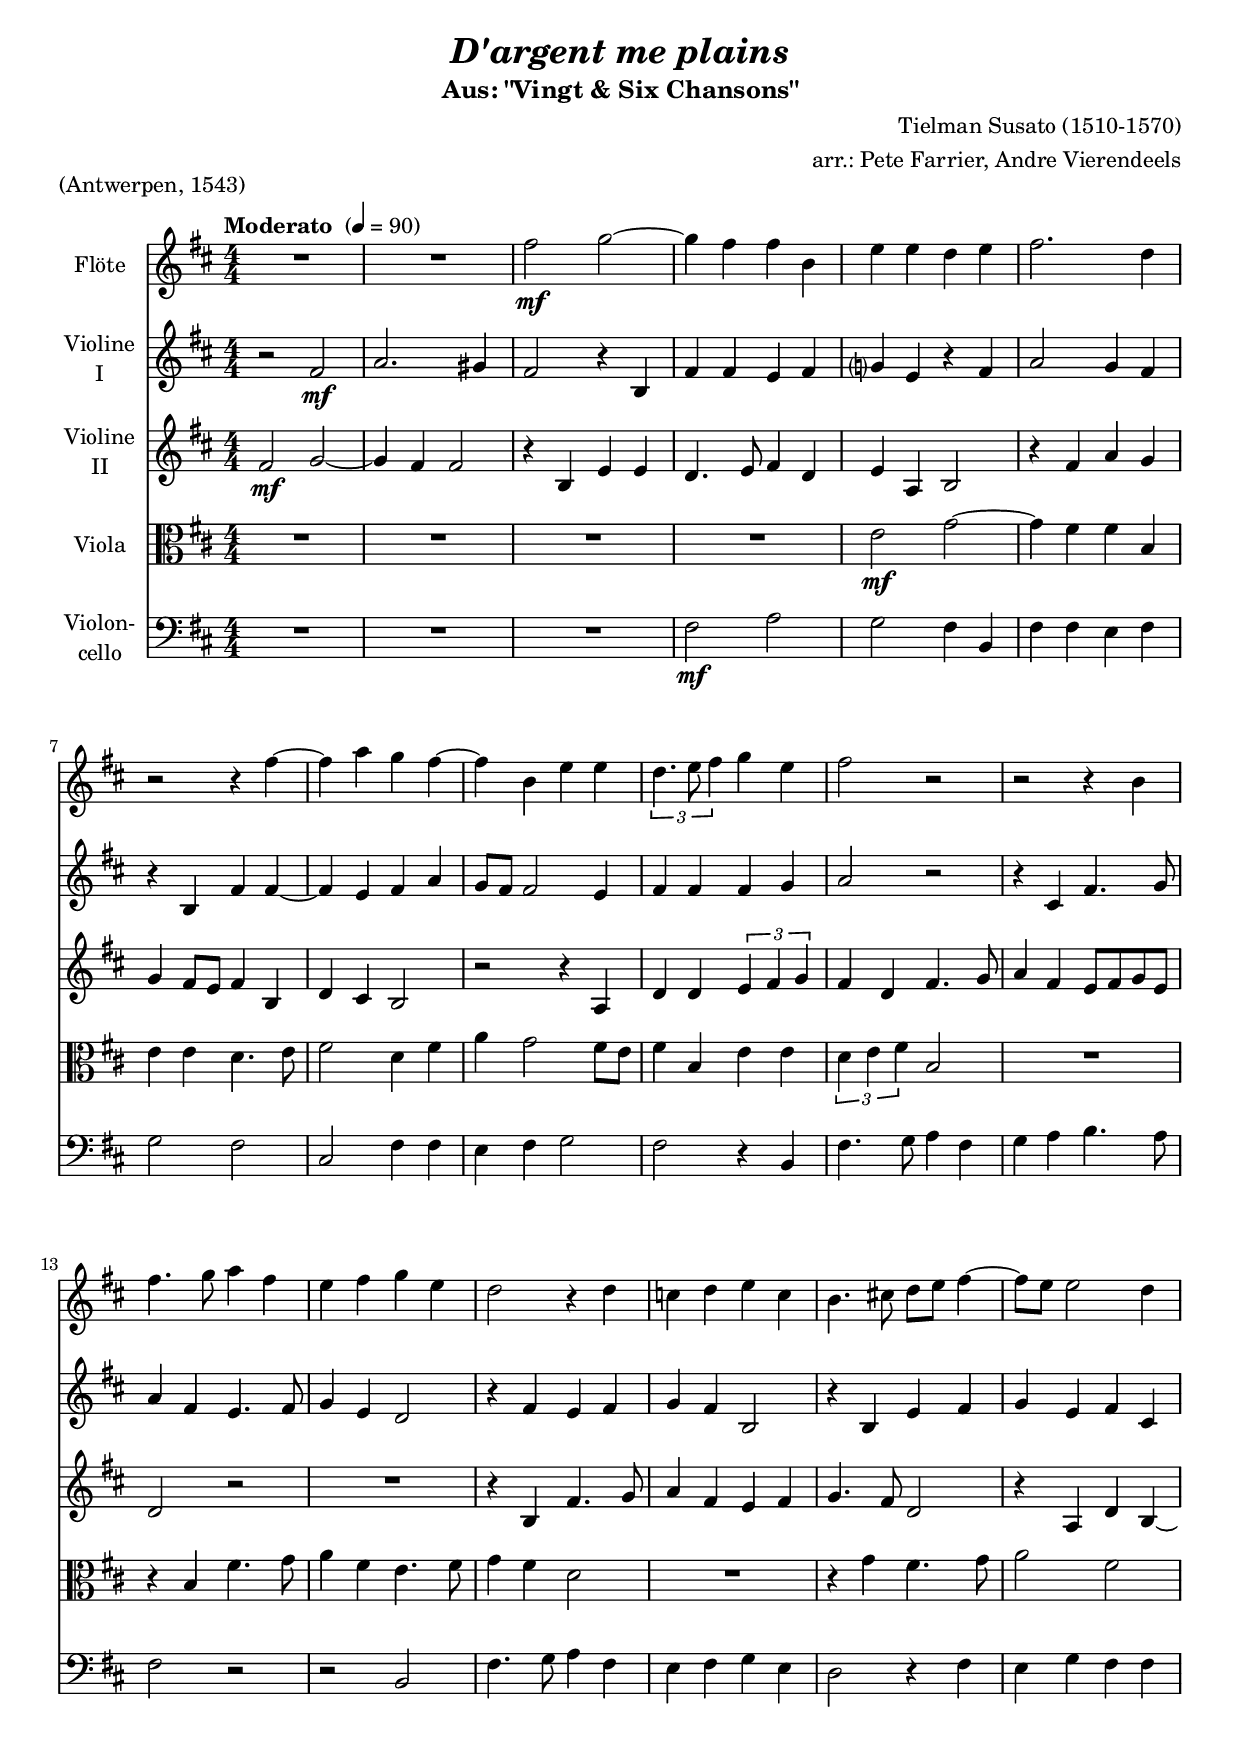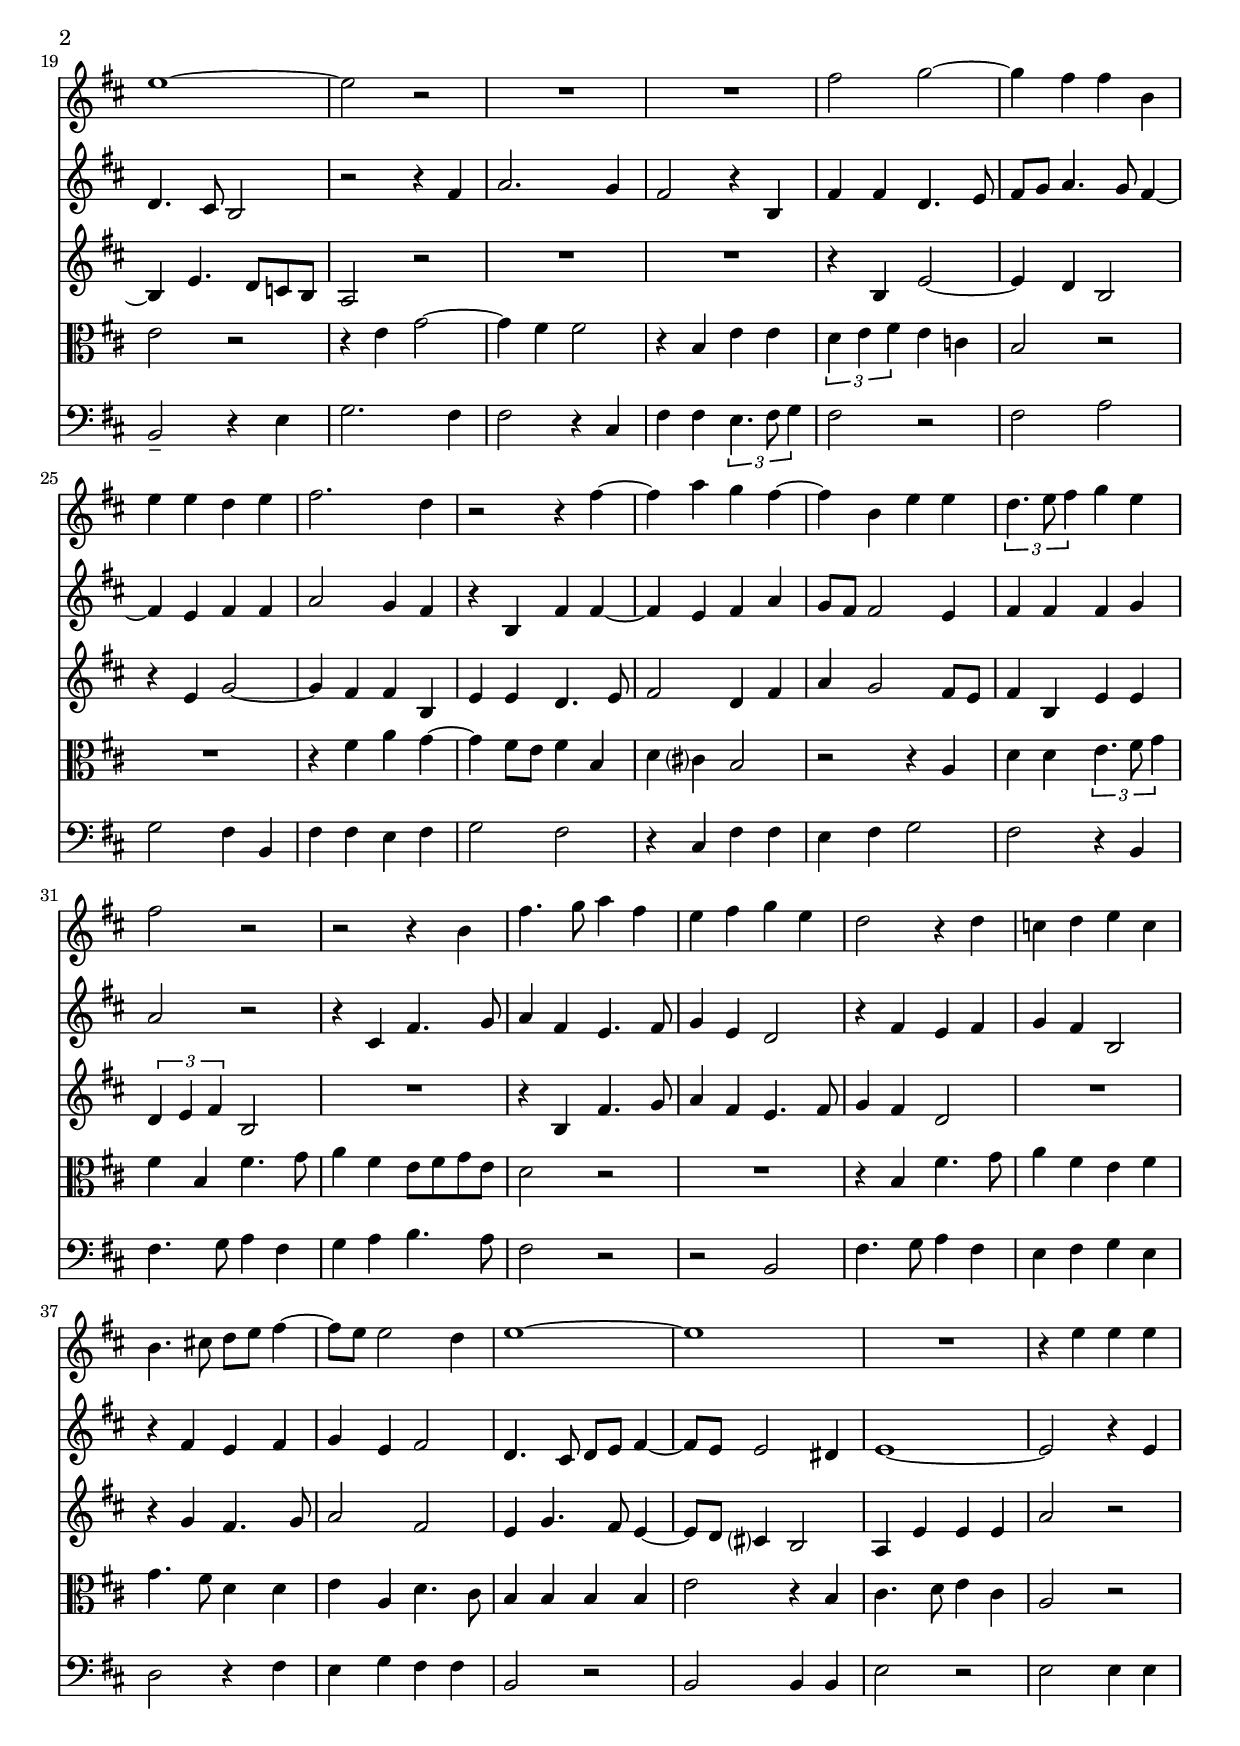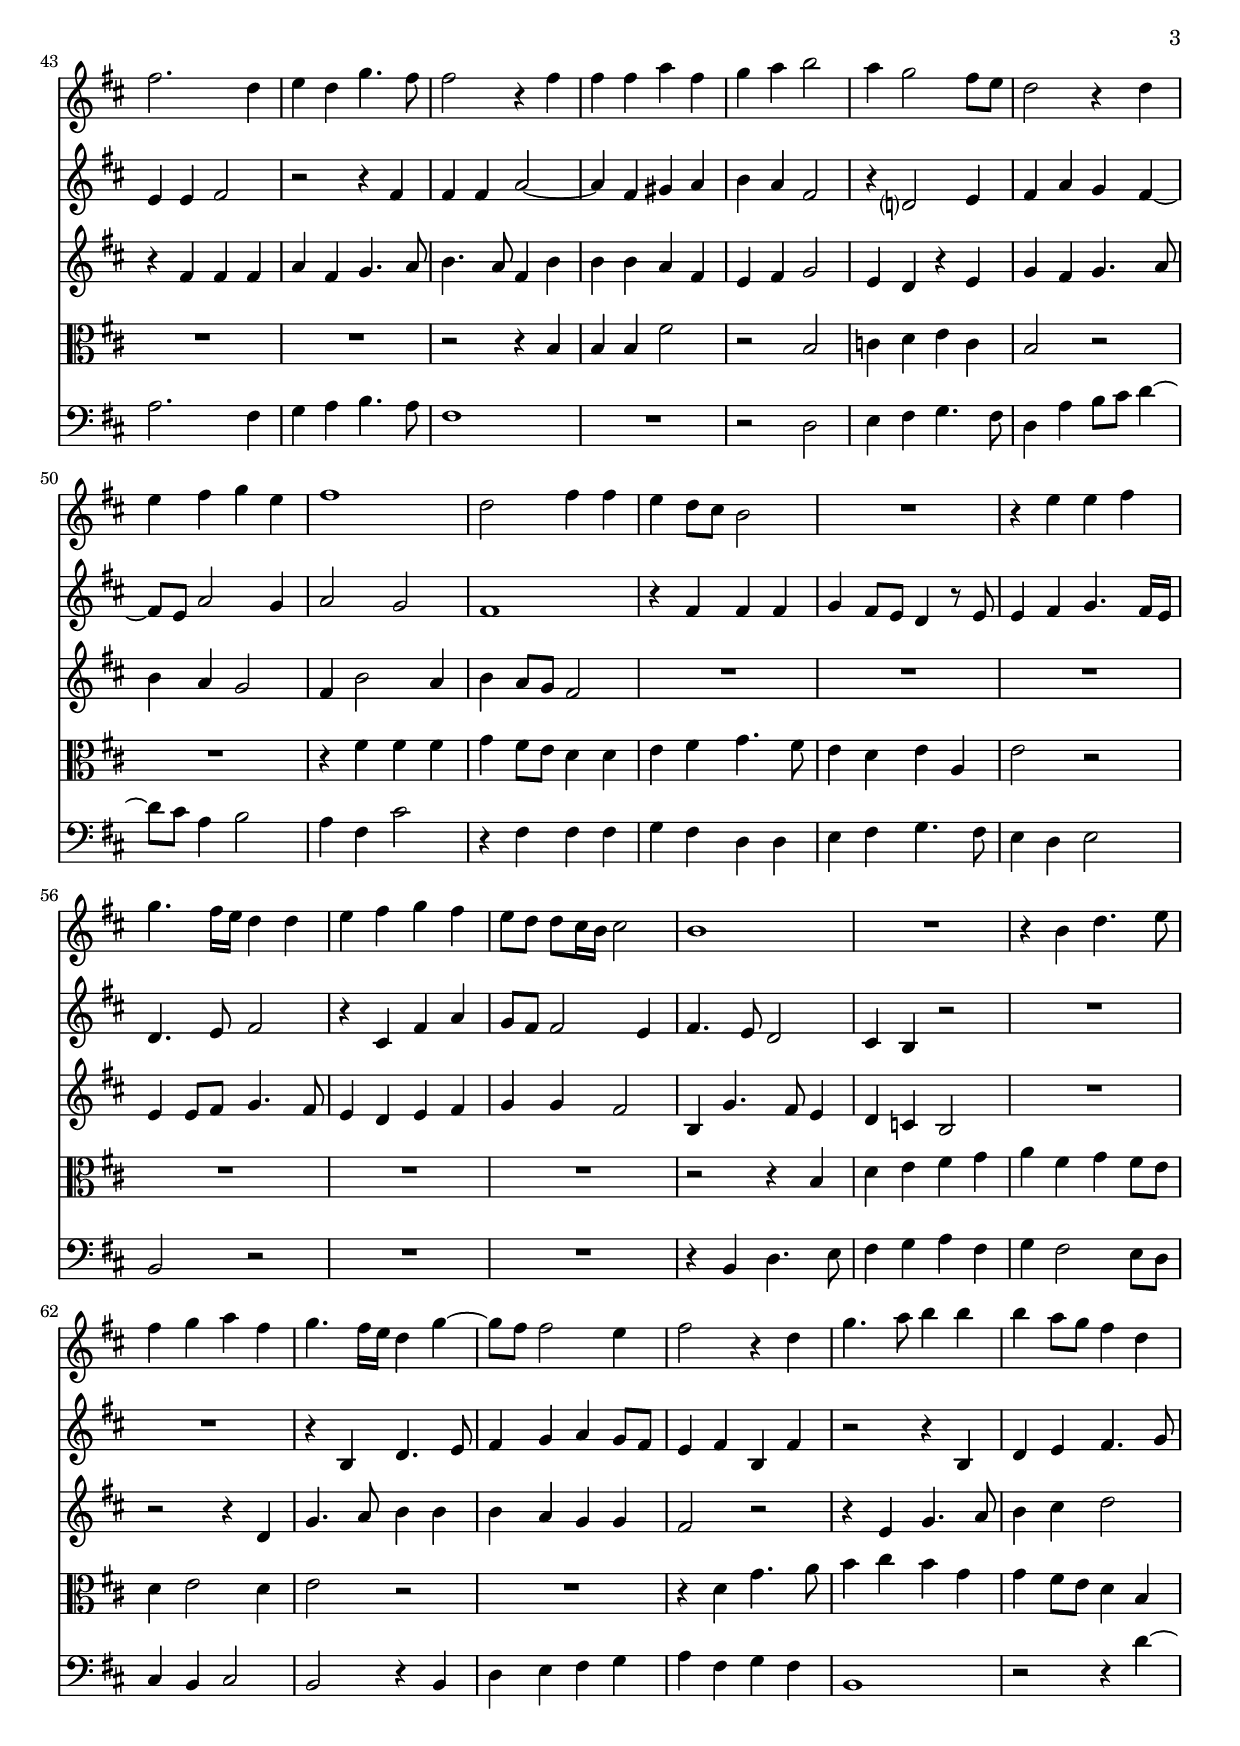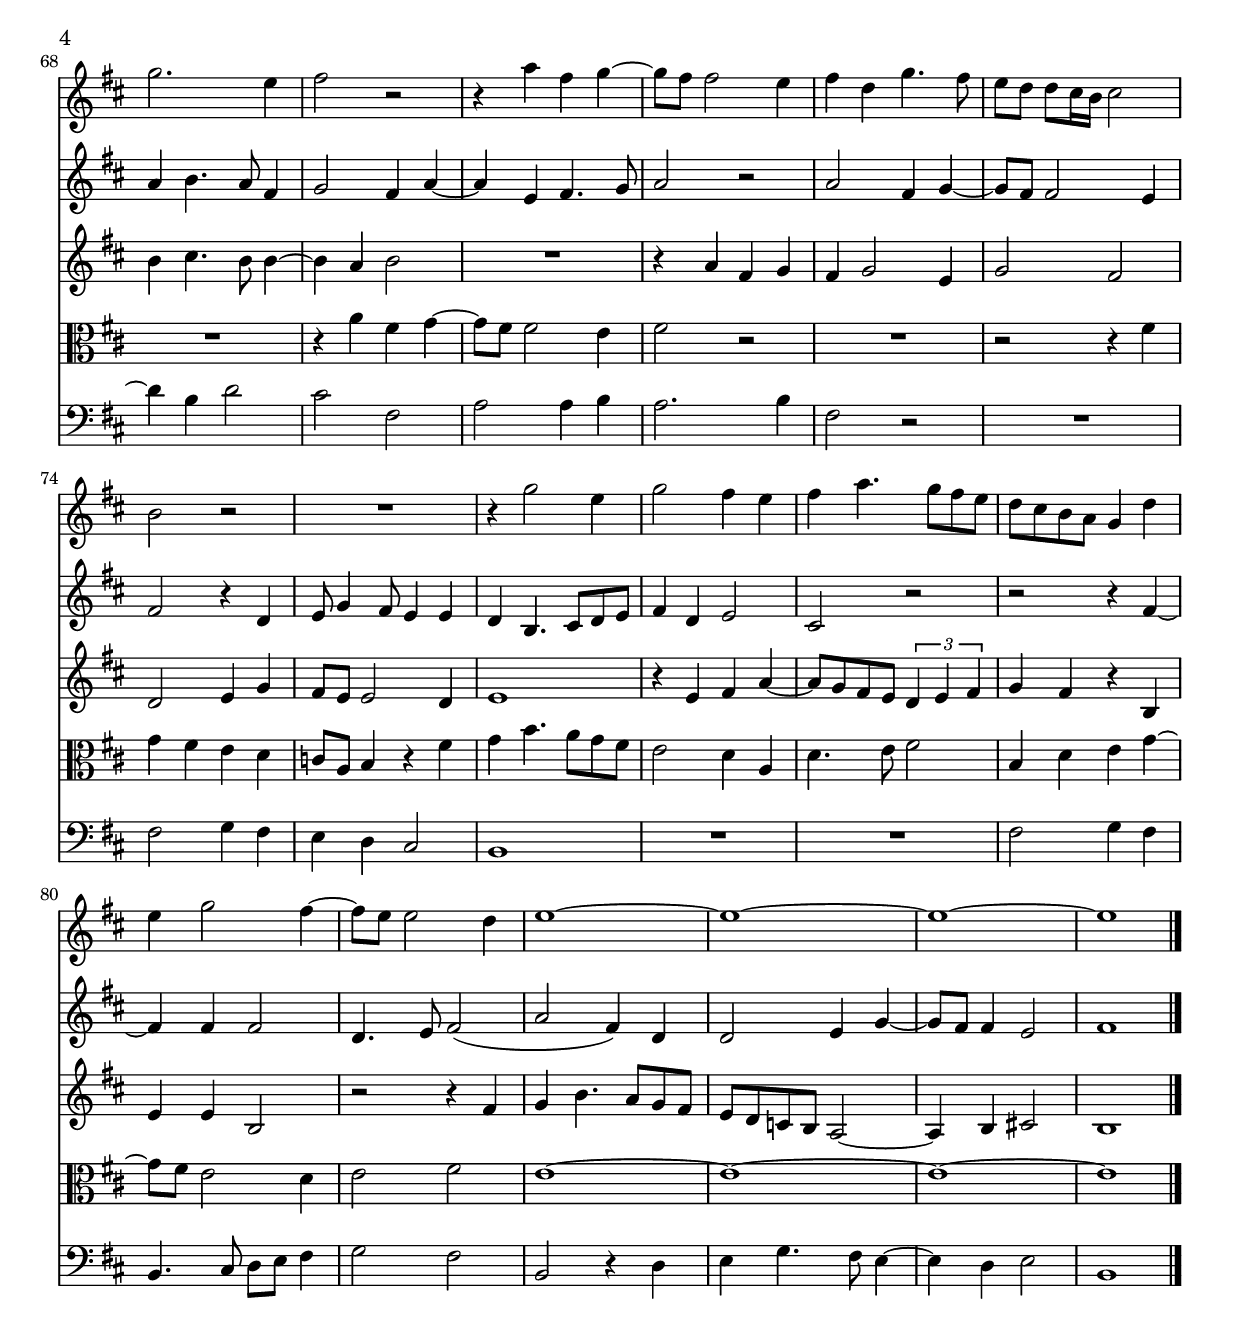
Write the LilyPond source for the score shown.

\version "2.14.2"
\include "deutsch.ly"

#(set-global-staff-size 19.15)

\header {
  title     = \markup \bold \italic "D'argent me plains"
  subtitle  = "Aus: \"Vingt & Six Chansons\""
  composer  = "Tielman Susato (1510-1570)"
  arranger  = "arr.: Pete Farrier, Andre Vierendeels"
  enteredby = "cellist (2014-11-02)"
  piece     = "(Antwerpen, 1543)"
}

voiceconsts = {
  \key f \major
  \time 4/4
  \tempo "Moderato " 4=90
  \numericTimeSignature
  \compressFullBarRests
  \set tupletSpannerDuration = #(ly:make-moment 1 2)
}

mifl = "clarinet"
mist = "string ensemble 1"
miba = "drawbar organ"

va = \relative c'' {
   \voiceconsts

   R1*2
   a2\mf b~
   b4 a a d,

   g g f g
   a2. f4
   r2 r4 a~
   a c b a~

   a d, g g
   \times 2/3 { f4. g8 a4 } b g
   a2 r

   r r4 d,
   a'4. b8 c4 a
   g a b g
   f2 r4 f

   es f g es
   d4. e!8 f g a4~
   a8 g g2 f4
   g1~

   g2 r
   R1*2
   a2 b~

   b4 a a d,
   g g f g
   a2. f4
   r2 r4 a~

   a c b a~
   a d, g g
   \times 2/3 { f4. g8 a4 } b g

   a2 r
   r r4 d,
   a'4. b8 c4 a

   g a b g
   f2 r4 f
   es f g es
   d4. e!8 f g a4~

   a8 g g2 f4
   g1~
   g
   R1

   r4 g g g
   a2. f4
   g f b4. a8
   a2 r4 a

   a a c a
   b c d2
   c4 b2 a8 g
   f2 r4 f

   g a b g
   a1
   f2 a4 a
   g f8 e d2

   R1
   r4 g g a
   b4. a16 g f4 f
   g a b a

   g8 f f e16 d e2
   d1
   R1
   r4 d f4. g8

   a4 b c a
   b4. a16 g f4 b~
   b8 a a2 g4

   a2 r4 f
   b4. c8 d4 d
   d c8 b a4 f
   b2. g4

   a2 r
   r4 c a b~
   b8 a a2 g4
   a f b4. a8

   g f f e16 d e2
   d r
   R1
   r4 b'2 g4

   b2 a4 g
   a c4. b8 a g
   f e d c b4 f'
   g b2 a4~

   a8 g g2 f4
   g1~
   g~
   g~
   g \bar "|."
}

vb = \relative c' {
   \voiceconsts

   r2 a\mf
   c2. h4
   a2 r4 d,
   a' a g a

   b? g r a
   c2 b4 a
   r d, a' a~
   a g a c

   b8 a a2 g4
   a a a b
   c2 r

   r4 e, a4. b8
   c4 a g4. a8
   b4 g f2
   r4 a g a

   b a d,2
   r4 d g a
   b g a e
   f4. e8 d2

   r r4 a'
   c2. b4
   a2 r4 d,
   a' a f4. g8

   a b c4. b8 a4~
   a g a a
   c2 b4 a
   r d, a' a~

   a g a c
   b8 a a2 g4
   a a a b

   c2 r
   r4 e, a4. b8
   c4 a g4. a8

   b4 g f2
   r4 a g a
   b a d,2
   r4 a' g a

   b g a2
   f4. e8 f g a4~
   a8 g g2 fis4
   g1~

   g2 r4 g
   g g a2
   r r4 a
   a a c2~

   c4 a h c
   d c a2
   r4 f?2 g4
   a c b a~

   a8 g c2 b4
   c2 b
   a1
   r4 a a a

   b a8 g f4 r8 g
   g4 a b4. a16 g
   f4. g8 a2
   r4 e4 a c

   b8 a a2 g4
   a4. g8 f2
   e4 d r2

   R1*2
   r4 d f4. g8
   a4 b c b8 a

   g4 a d, a'
   r2 r4 d,
   f g a4. b8
   c4 d4. c8 a4

   b2 a4 c~
   c g a4. b8
   c2 r
   c a4 b~

   b8 a a2 g4
   a2 r4 f
   g8 b4 a8 g4 g
   f d4. e8 f g

   a4 f g2
   e r
   r r4 a~
   a a a2

   f4. g8 a2(
   c a4) f
   f2 g4 b~
   b8 a a4 g2
   a1 \bar "|."
}

vc = \relative c' {
   \voiceconsts

   a2\mf b~
   b4 a a2
   r4 d, g g
   f4. g8 a4 f

   g c, d2
   r4 a' c b
   b a8 g a4 d,
   f e d2

   r r4 c
   f f \times 2/3 { g a b }
   a f a4. b8

   c4 a g8 a b g
   f2 r
   R1
   r4 d a'4. b8

   c4 a g a
   b4. a8 f2
   r4 c f d~
   d g4. f8 es d

   c2 r
   R1*2
   r4 d g2~

   g4 f d2
   r4 g b2~
   b4 a a d,
   g g f4. g8

   a2 f4 a
   c b2 a8 g
   a4 d, g g

   \times 2/3 { f g a } d,2
   R1
   r4 d a'4. b8

   c4 a g4. a8
   b4 a f2
   R1
   r4 b a4. b8

   c2 a
   g4 b4. a8 g4~
   g8 f e?4 d2
   c4 g' g g

   c2 r
   r4 a a a
   c a b4. c8
   d4. c8 a4 d

   d d c a
   g a b2
   g4 f r g
   b a b4. c8

   d4 c b2
   a4 d2 c4
   d c8 b a2

   R1*3
   g4 g8 a b4. a8
   g4 f g a

   b b a2
   d,4 b'4. a8 g4
   f es d2
   R1

   r2 r4 f
   b4. c8 d4 d
   d c b b

   a2 r
   r4 g b4. c8
   d4 e f2
   d4 e4. d8 d4~

   d c d2
   R1
   r4 c a b
   a b2 g4

   b2 a
   f g4 b
   a8 g g2 f4
   g1

   r4 g a c~
   c8 b a g \times 2/3 { f4 g a }
   b a r d,
   g g d2

   r r4 a'
   b d4. c8 b a
   g f es d c2~
   c4 d e!2
   d1 \bar "|."   
}

vd = \relative c' {
   \voiceconsts
   \clef "alto"

   R1*4
   g2\mf b~
   b4 a a d,
   g g f4. g8
   a2 f4 a

   c b2 a8 g
   a4 d, g g
   \times 2/3 { f g a } d,2

   R1
   r4 d a'4. b8
   c4 a g4. a8
   b4 a f2

   R1
   r4 b a4. b8
   c2 a
   g r

   r4 g b2~
   b4 a a2
   r4 d, g g
   \times 2/3 { f g a } g es

   d2 r
   R1
   r4 a' c b~
   b a8 g a4 d,

   f e? d2
   r r4 c
   f f \times 2/3 { g4. a8 b4 }

   a d, a'4. b8
   c4 a g8 a b g
   f2 r

   R1
   r4 d a'4. b8
   c4 a g a
   b4. a8 f4 f

   g c, f4. e8
   d4 d d d
   g2 r4 d
   e4. f8 g4 e

   c2 r
   R1*2
   r2 r4 d

   d d a'2
   r d,
   es4 f g es
   d2 r

   R1
   r4 a' a a
   b a8 g f4 f
   g a b4. a8

   g4 f g c,
   g'2 r

   R1*3
   r2 r4 d
   f g a b
   c a b a8 g

   f4 g2 f4
   g2 r
   R1

   r4 f b4. c8
   d4 e d b
   b a8 g f4 d
   R1

   r4 c' a b~
   b8 a a2 g4
   a2 r
   R1

   r2 r4 a
   b a g f
   es8 c d4 r a'
   b d4. c8 b a

   g2 f4 c
   f4. g8 a2
   d,4 f g b~
   b8 a g2 f4

   g2 a
   g1~
   g~
   g~
   g \bar "|."
}

ve = \relative c {
   \voiceconsts
   \clef "bass"

   R1*3
   a2\mf c

   b2 a4 d,
   a' a g a
   b2 a
   e a4 a

   g a b2
   a r4 d,
   a'4. b8 c4 a

   b c d4. c8
   a2 r
   r d,
   a'4. b8 c4 a

   g a b g
   f2 r4 a
   g b a a
   d,2-- r4 g

   b2. a4
   a2 r4 e
   a a \times 2/3 { g4. a8 b4 }
   a2 r

   a c
   b a4 d,
   a' a g a
   b2 a

   r4 e a a
   g a b2
   a r4 d,

   a'4. b8 c4 a
   b c d4. c8
   a2 r

   r d,
   a'4. b8 c4 a
   g a b g
   f2 r4 a

   g b a a
   d,2 r
   d d4 d
   g2 r

   g g4 g
   c2. a4
   b c d4. c8
   a1

   R1
   r2 f
   g4 a b4. a8
   f4 c' d8 e f4~

   f8 e c4 d2
   c4 a e'2
   r4 a, a a
   b a f f

   g a b4. a8
   g4 f g2
   d r

   R1*2
   r4 d f4. g8
   a4 b c a
   b a2 g8 f

   e4 d e2
   d r4 d
   f g a b

   c a b a
   d,1
   r2 r4 f'~
   f d f2

   e a, c c4 d
   c2. d4
   a2 r

   R1
   a2 b4 a
   g f e2
   d1

   R1*2
   a'2 b4 a
   d,4. e8 f g a4

   b2 a
   d, r4 f
   g b4. a8 g4~
   g f g2
   d1 \bar "|."
}


music = <<
      \new Staff {
        \set Staff.midiInstrument = \mist
        \set Staff.instrumentName = \markup \center-column { "Flöte" }
        \transpose f d' { \va }
      }

      \new Staff {
        \set Staff.midiInstrument = \mist
        \set Staff.instrumentName = \markup \center-column { "Violine" "I" }
        \transpose f d' { \vb }
      }

      \new Staff {
        \set Staff.midiInstrument = \mist
        \set Staff.instrumentName = \markup \center-column { "Violine" "II" }
        \transpose f d' { \vc }
      }

      \new Staff {
        \set Staff.midiInstrument = \mist
        \set Staff.instrumentName = \markup \center-column { "Viola" }
        \transpose f d' { \vd }
      }

      \new Staff {
        \set Staff.midiInstrument = \miba
        \set Staff.instrumentName = \markup \center-column { "Violon-" "cello" }
        \transpose f d' { \ve }
      }
>>

\book {
  \score {
   \music
    \layout {}
  }

  \score {
    \unfoldRepeats \music

    \midi {
      \context {
        \Score
      }
    }
  }
}
